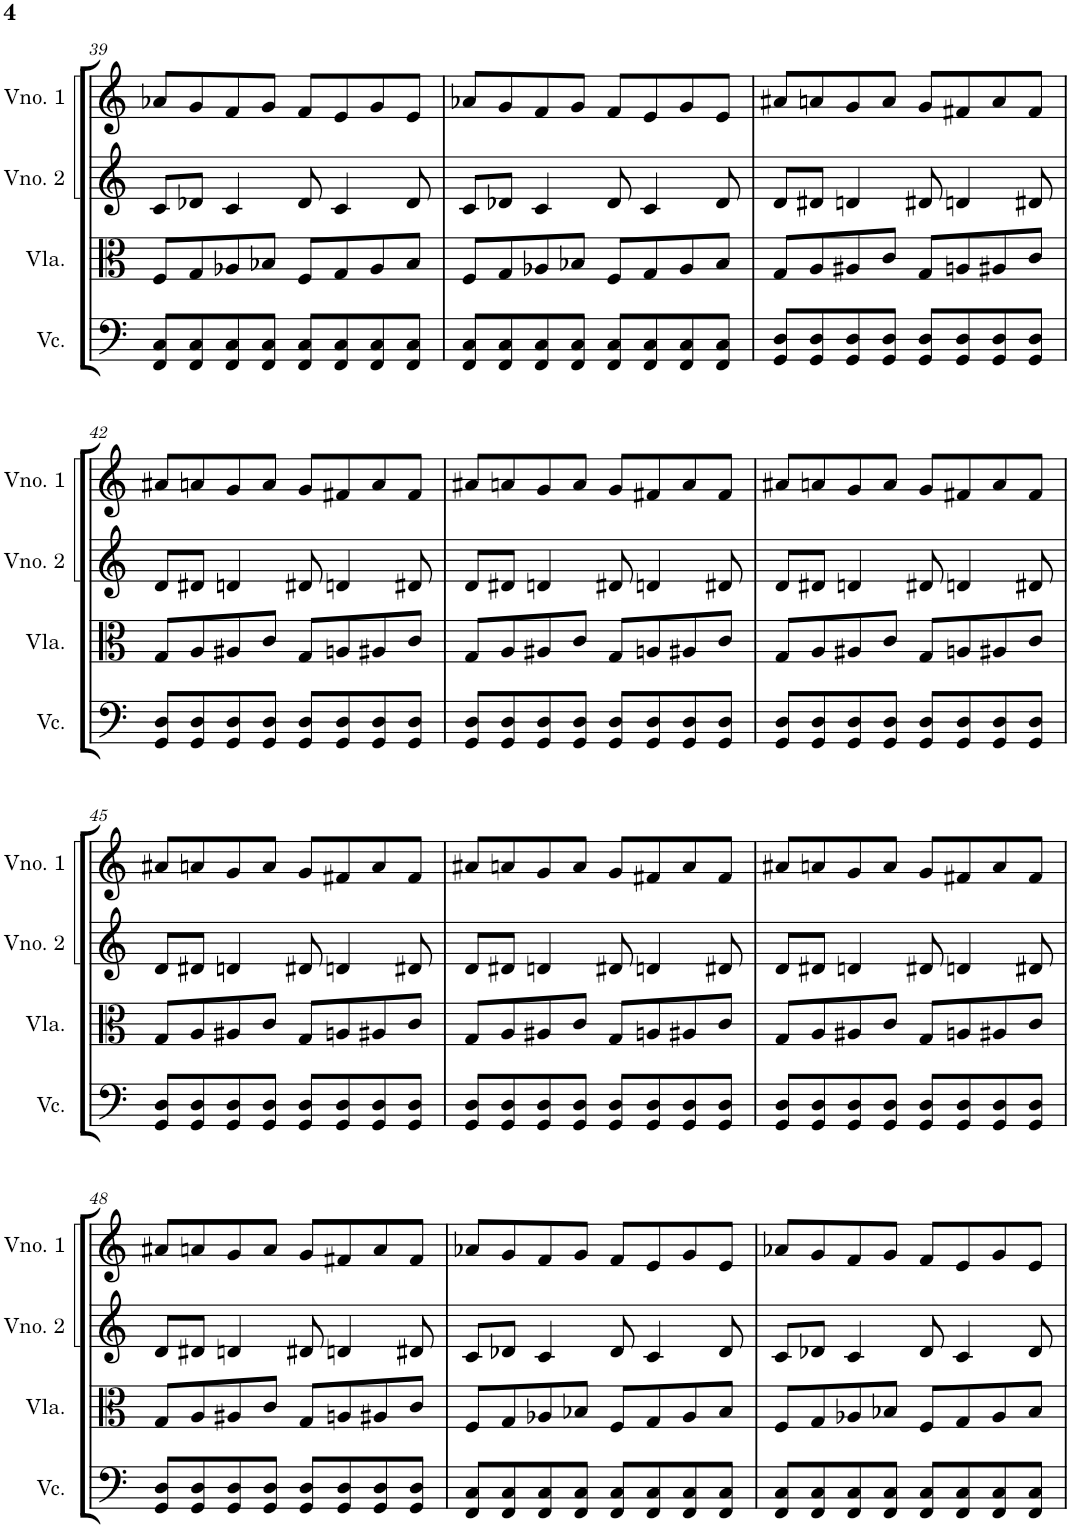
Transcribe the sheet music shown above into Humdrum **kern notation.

**kern	**kern	**kern	**kern
*part4	*part3	*part2	*part1
*staff4	*staff3	*staff2	*staff1
*I"Violoncelo	*I"Viola	*I"Violino 2	*I"Violino 1
*I'Vc.	*I'Vla.	*I'Vno. 2	*I'Vno. 1
!!LO:PB:g=z
*clefF4	*clefC3	*clefG2	*clefG2
*k[]	*k[]	*k[]	*k[]
*M4/4	*M4/4	*M4/4	*M4/4
=39	=39	=39	=39
8FF/ 8C/L	8F/L	8c/L	8a-X/L
8FF/ 8C/	8G/	8d-X/J	8g/
8FF/ 8C/	8A-X/	4c/	8f/
8FF/ 8C/J	8B-X/J	.	8g/J
8FF/ 8C/L	8F/L	8d-/	8f/L
8FF/ 8C/	8G/	4c/	8e/
8FF/ 8C/	8A-/	.	8g/
8FF/ 8C/J	8B-/J	8d-/	8e/J
=40	=40	=40	=40
8FF/ 8C/L	8F/L	8c/L	8a-X/L
8FF/ 8C/	8G/	8d-X/J	8g/
8FF/ 8C/	8A-X/	4c/	8f/
8FF/ 8C/J	8B-X/J	.	8g/J
8FF/ 8C/L	8F/L	8d-/	8f/L
8FF/ 8C/	8G/	4c/	8e/
8FF/ 8C/	8A-/	.	8g/
8FF/ 8C/J	8B-/J	8d-/	8e/J
=41	=41	=41	=41
8GG/ 8D/L	8G/L	8d/L	8a#X/L
8GG/ 8D/	8A/	8d#X/J	8an/
8GG/ 8D/	8A#X/	4dn/	8g/
8GG/ 8D/J	8c/J	.	8a/J
8GG/ 8D/L	8G/L	8d#X/	8g/L
8GG/ 8D/	8An/	4dn/	8f#X/
8GG/ 8D/	8A#X/	.	8a/
8GG/ 8D/J	8c/J	8d#X/	8f#/J
!!LO:LB:g=z
=42	=42	=42	=42
8GG/ 8D/L	8G/L	8d/L	8a#X/L
8GG/ 8D/	8A/	8d#X/J	8an/
8GG/ 8D/	8A#X/	4dn/	8g/
8GG/ 8D/J	8c/J	.	8a/J
8GG/ 8D/L	8G/L	8d#X/	8g/L
8GG/ 8D/	8An/	4dn/	8f#X/
8GG/ 8D/	8A#X/	.	8a/
8GG/ 8D/J	8c/J	8d#X/	8f#/J
=43	=43	=43	=43
8GG/ 8D/L	8G/L	8d/L	8a#X/L
8GG/ 8D/	8A/	8d#X/J	8an/
8GG/ 8D/	8A#X/	4dn/	8g/
8GG/ 8D/J	8c/J	.	8a/J
8GG/ 8D/L	8G/L	8d#X/	8g/L
8GG/ 8D/	8An/	4dn/	8f#X/
8GG/ 8D/	8A#X/	.	8a/
8GG/ 8D/J	8c/J	8d#X/	8f#/J
=44	=44	=44	=44
8GG/ 8D/L	8G/L	8d/L	8a#X/L
8GG/ 8D/	8A/	8d#X/J	8an/
8GG/ 8D/	8A#X/	4dn/	8g/
8GG/ 8D/J	8c/J	.	8a/J
8GG/ 8D/L	8G/L	8d#X/	8g/L
8GG/ 8D/	8An/	4dn/	8f#X/
8GG/ 8D/	8A#X/	.	8a/
8GG/ 8D/J	8c/J	8d#X/	8f#/J
!!LO:LB:g=z
=45	=45	=45	=45
8GG/ 8D/L	8G/L	8d/L	8a#X/L
8GG/ 8D/	8A/	8d#X/J	8an/
8GG/ 8D/	8A#X/	4dn/	8g/
8GG/ 8D/J	8c/J	.	8a/J
8GG/ 8D/L	8G/L	8d#X/	8g/L
8GG/ 8D/	8An/	4dn/	8f#X/
8GG/ 8D/	8A#X/	.	8a/
8GG/ 8D/J	8c/J	8d#X/	8f#/J
=46	=46	=46	=46
8GG/ 8D/L	8G/L	8d/L	8a#X/L
8GG/ 8D/	8A/	8d#X/J	8an/
8GG/ 8D/	8A#X/	4dn/	8g/
8GG/ 8D/J	8c/J	.	8a/J
8GG/ 8D/L	8G/L	8d#X/	8g/L
8GG/ 8D/	8An/	4dn/	8f#X/
8GG/ 8D/	8A#X/	.	8a/
8GG/ 8D/J	8c/J	8d#X/	8f#/J
=47	=47	=47	=47
8GG/ 8D/L	8G/L	8d/L	8a#X/L
8GG/ 8D/	8A/	8d#X/J	8an/
8GG/ 8D/	8A#X/	4dn/	8g/
8GG/ 8D/J	8c/J	.	8a/J
8GG/ 8D/L	8G/L	8d#X/	8g/L
8GG/ 8D/	8An/	4dn/	8f#X/
8GG/ 8D/	8A#X/	.	8a/
8GG/ 8D/J	8c/J	8d#X/	8f#/J
!!LO:LB:g=z
=48	=48	=48	=48
8GG/ 8D/L	8G/L	8d/L	8a#X/L
8GG/ 8D/	8A/	8d#X/J	8an/
8GG/ 8D/	8A#X/	4dn/	8g/
8GG/ 8D/J	8c/J	.	8a/J
8GG/ 8D/L	8G/L	8d#X/	8g/L
8GG/ 8D/	8An/	4dn/	8f#X/
8GG/ 8D/	8A#X/	.	8a/
8GG/ 8D/J	8c/J	8d#X/	8f#/J
=49	=49	=49	=49
8FF/ 8C/L	8F/L	8c/L	8a-X/L
8FF/ 8C/	8G/	8d-X/J	8g/
8FF/ 8C/	8A-X/	4c/	8f/
8FF/ 8C/J	8B-X/J	.	8g/J
8FF/ 8C/L	8F/L	8d-/	8f/L
8FF/ 8C/	8G/	4c/	8e/
8FF/ 8C/	8A-/	.	8g/
8FF/ 8C/J	8B-/J	8d-/	8e/J
=50	=50	=50	=50
8FF/ 8C/L	8F/L	8c/L	8a-X/L
8FF/ 8C/	8G/	8d-X/J	8g/
8FF/ 8C/	8A-X/	4c/	8f/
8FF/ 8C/J	8B-X/J	.	8g/J
8FF/ 8C/L	8F/L	8d-/	8f/L
8FF/ 8C/	8G/	4c/	8e/
8FF/ 8C/	8A-/	.	8g/
8FF/ 8C/J	8B-/J	8d-/	8e/J
=	=	=	=
*-	*-	*-	*-
